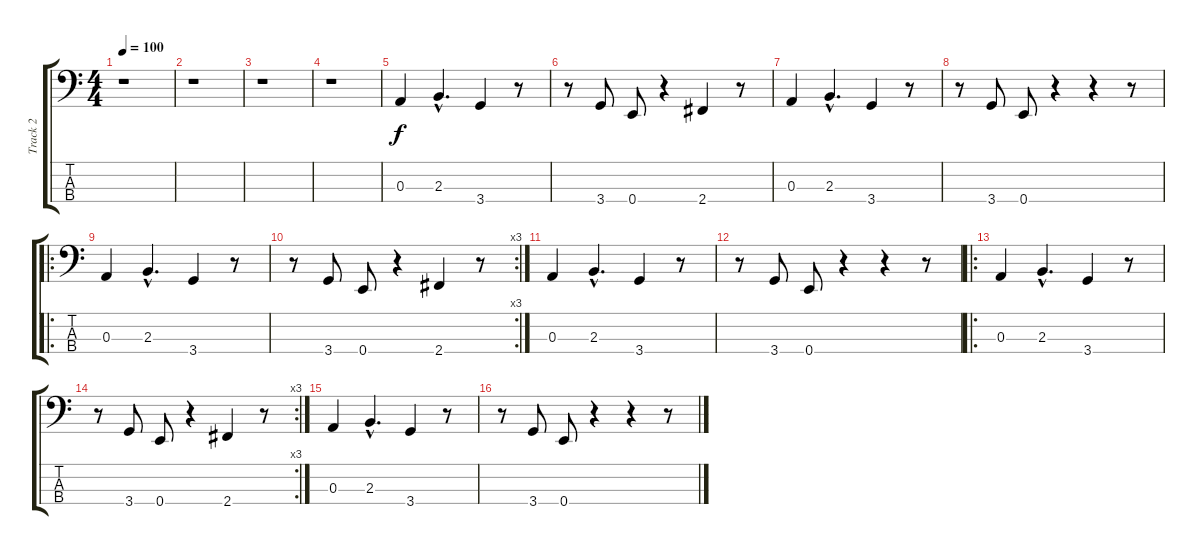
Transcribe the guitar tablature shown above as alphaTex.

\track ("Track 2" "Track 2") {instrument electricbassfinger}
\staff {score tabs}
\tuning (G2 D2 A1 E1) {hide}
\ts (4 4)
\tempo 100
\clef f4
\ks c
r.1{dy f instrument electricbassfinger} |
r.1 |
r.1 |
r.1 |
0.3.4 2.3{hac}.4{d} 3.4.4 r.8 |
r.8 3.4.8 0.4.8 r.4 2.4.4 r.8 |
0.3.4 2.3{hac}.4{d} 3.4.4 r.8 |
r.8 3.4.8 0.4.8 r.4 r.4 r.8 |
\ro
0.3.4 2.3{hac}.4{d} 3.4.4 r.8 |
\rc 3
r.8 3.4.8 0.4.8 r.4 2.4.4 r.8 |
0.3.4 2.3{hac}.4{d} 3.4.4 r.8 |
r.8 3.4.8 0.4.8 r.4 r.4 r.8 |
\ro
0.3.4 2.3{hac}.4{d} 3.4.4 r.8 |
\rc 3
r.8 3.4.8 0.4.8 r.4 2.4.4 r.8 |
0.3.4 2.3{hac}.4{d} 3.4.4 r.8 |
r.8 3.4.8 0.4.8 r.4 r.4 r.8
